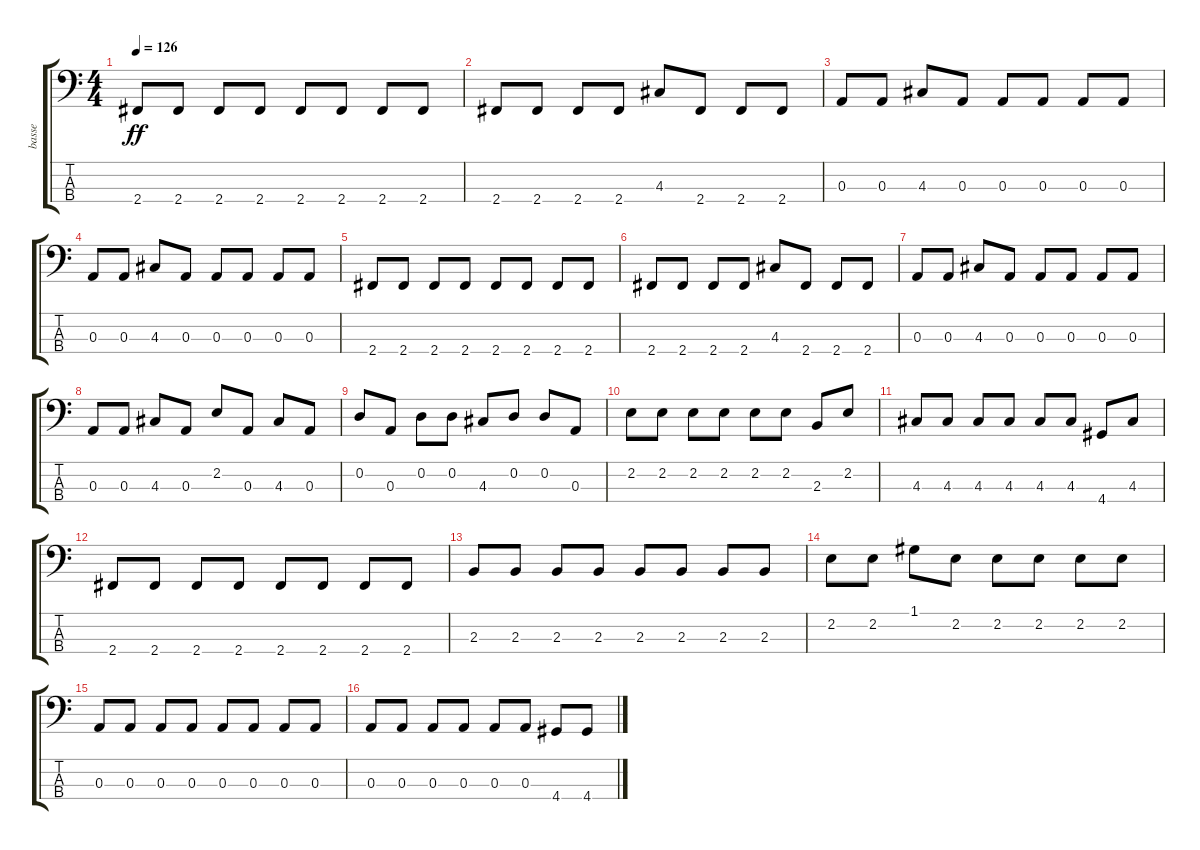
\track ("basse" "basse") {instrument electricbassfinger}
\staff {score tabs}
\tuning (G2 D2 A1 E1) {hide}
\ts (4 4)
\tempo 126
\clef f4
\ks c
2.4.8{dy ff} 2.4.8 2.4.8 2.4.8 2.4.8 2.4.8 2.4.8 2.4.8 |
2.4.8 2.4.8 2.4.8 2.4.8 4.3.8 2.4.8 2.4.8 2.4.8 |
0.3.8 0.3.8 4.3.8 0.3.8 0.3.8 0.3.8 0.3.8 0.3.8 |
0.3.8 0.3.8 4.3.8 0.3.8 0.3.8 0.3.8 0.3.8 0.3.8 |
2.4.8 2.4.8 2.4.8 2.4.8 2.4.8 2.4.8 2.4.8 2.4.8 |
2.4.8 2.4.8 2.4.8 2.4.8 4.3.8 2.4.8 2.4.8 2.4.8 |
0.3.8 0.3.8 4.3.8 0.3.8 0.3.8 0.3.8 0.3.8 0.3.8 |
0.3.8 0.3.8 4.3.8 0.3.8 2.2.8 0.3.8 4.3.8 0.3.8 |
0.2.8 0.3.8 0.2.8 0.2.8 4.3.8 0.2.8 0.2.8 0.3.8 |
2.2.8 2.2.8 2.2.8 2.2.8 2.2.8 2.2.8 2.3.8 2.2.8 |
4.3.8 4.3.8 4.3.8 4.3.8 4.3.8 4.3.8 4.4.8 4.3.8 |
2.4.8 2.4.8 2.4.8 2.4.8 2.4.8 2.4.8 2.4.8 2.4.8 |
2.3.8 2.3.8 2.3.8 2.3.8 2.3.8 2.3.8 2.3.8 2.3.8 |
2.2.8 2.2.8 1.1.8 2.2.8 2.2.8 2.2.8 2.2.8 2.2.8 |
0.3.8 0.3.8 0.3.8 0.3.8 0.3.8 0.3.8 0.3.8 0.3.8 |
0.3.8 0.3.8 0.3.8 0.3.8 0.3.8 0.3.8 4.4.8 4.4.8
